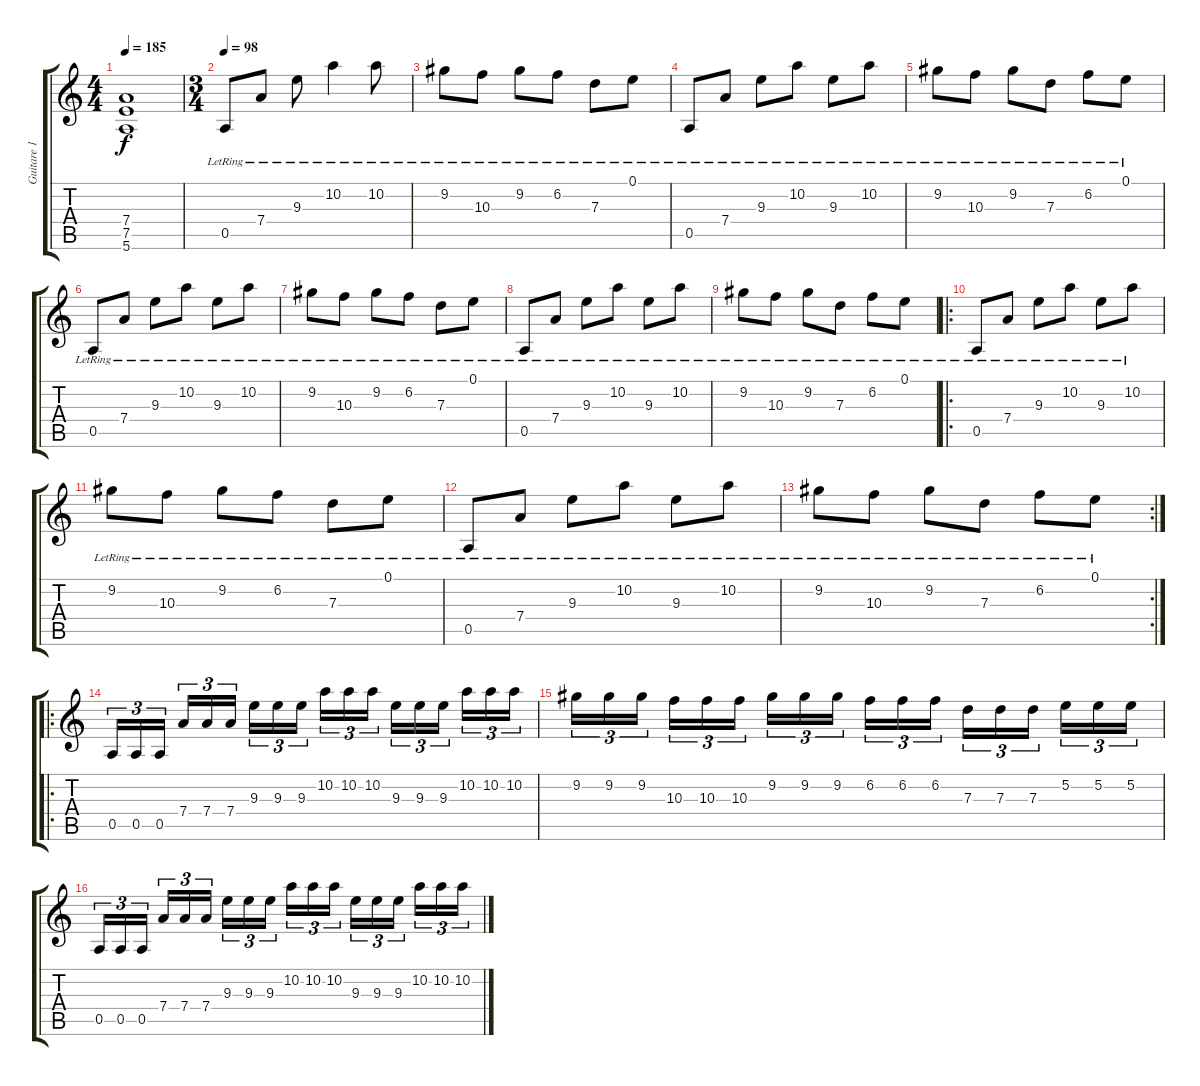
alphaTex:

\track ("Guitare 1" "Guitare 1") {instrument distortionguitar}
\staff {score tabs}
\tuning (E4 B3 G3 D3 A2 E2) {hide}
\ts (4 4)
\tempo 185
\clef g2
\ks c
(7.4{t} 7.5{t} 5.6{t}).1{dy f} |
\ts (3 4)
\tempo 98
0.5{lr}.8 7.4{lr}.8 9.3{lr}.8 10.2{lr}.4 10.2{lr}.8 |
9.2{lr}.8 10.3{lr}.8 9.2{lr}.8 6.2{lr}.8 7.3{lr}.8 0.1{lr}.8 |
0.5{lr}.8 7.4{lr}.8 9.3{lr}.8 10.2{lr}.8 9.3{lr}.8 10.2{lr}.8 |
9.2{lr}.8 10.3{lr}.8 9.2{lr}.8 7.3{lr}.8 6.2{lr}.8 0.1{lr}.8 |
0.5{lr}.8 7.4{lr}.8 9.3{lr}.8 10.2{lr}.8 9.3{lr}.8 10.2{lr}.8 |
9.2{lr}.8 10.3{lr}.8 9.2{lr}.8 6.2{lr}.8 7.3{lr}.8 0.1{lr}.8 |
0.5{lr}.8 7.4{lr}.8 9.3{lr}.8 10.2{lr}.8 9.3{lr}.8 10.2{lr}.8 |
9.2{lr}.8 10.3{lr}.8 9.2{lr}.8 7.3{lr}.8 6.2{lr}.8 0.1{lr}.8 |
\ro
0.5{lr}.8 7.4{lr}.8 9.3{lr}.8 10.2{lr}.8 9.3{lr}.8 10.2{lr}.8 |
9.2{lr}.8 10.3{lr}.8 9.2{lr}.8 6.2{lr}.8 7.3{lr}.8 0.1{lr}.8 |
0.5{lr}.8 7.4{lr}.8 9.3{lr}.8 10.2{lr}.8 9.3{lr}.8 10.2{lr}.8 |
\rc 2
9.2{lr}.8 10.3{lr}.8 9.2{lr}.8 7.3{lr}.8 6.2{lr}.8 0.1{lr}.8 |
\ro
0.5.16{tu (3 2)} 0.5.16{tu (3 2)} 0.5.16{tu (3 2) beam splitsecondary} 7.4.16{tu (3 2)} 7.4.16{tu (3 2)} 7.4.16{tu (3 2)} 9.3.16{tu (3 2)} 9.3.16{tu (3 2)} 9.3.16{tu (3 2) beam splitsecondary} 10.2.16{tu (3 2)} 10.2.16{tu (3 2)} 10.2.16{tu (3 2)} 9.3.16{tu (3 2)} 9.3.16{tu (3 2)} 9.3.16{tu (3 2) beam splitsecondary} 10.2.16{tu (3 2)} 10.2.16{tu (3 2)} 10.2.16{tu (3 2)} |
9.2.16{tu (3 2)} 9.2.16{tu (3 2)} 9.2.16{tu (3 2) beam splitsecondary} 10.3.16{tu (3 2)} 10.3.16{tu (3 2)} 10.3.16{tu (3 2)} 9.2.16{tu (3 2)} 9.2.16{tu (3 2)} 9.2.16{tu (3 2) beam splitsecondary} 6.2.16{tu (3 2)} 6.2.16{tu (3 2)} 6.2.16{tu (3 2)} 7.3.16{tu (3 2)} 7.3.16{tu (3 2)} 7.3.16{tu (3 2) beam splitsecondary} 5.2.16{tu (3 2)} 5.2.16{tu (3 2)} 5.2.16{tu (3 2)} |
0.5.16{tu (3 2)} 0.5.16{tu (3 2)} 0.5.16{tu (3 2) beam splitsecondary} 7.4.16{tu (3 2)} 7.4.16{tu (3 2)} 7.4.16{tu (3 2)} 9.3.16{tu (3 2)} 9.3.16{tu (3 2)} 9.3.16{tu (3 2) beam splitsecondary} 10.2.16{tu (3 2)} 10.2.16{tu (3 2)} 10.2.16{tu (3 2)} 9.3.16{tu (3 2)} 9.3.16{tu (3 2)} 9.3.16{tu (3 2) beam splitsecondary} 10.2.16{tu (3 2)} 10.2.16{tu (3 2)} 10.2.16{tu (3 2)}
